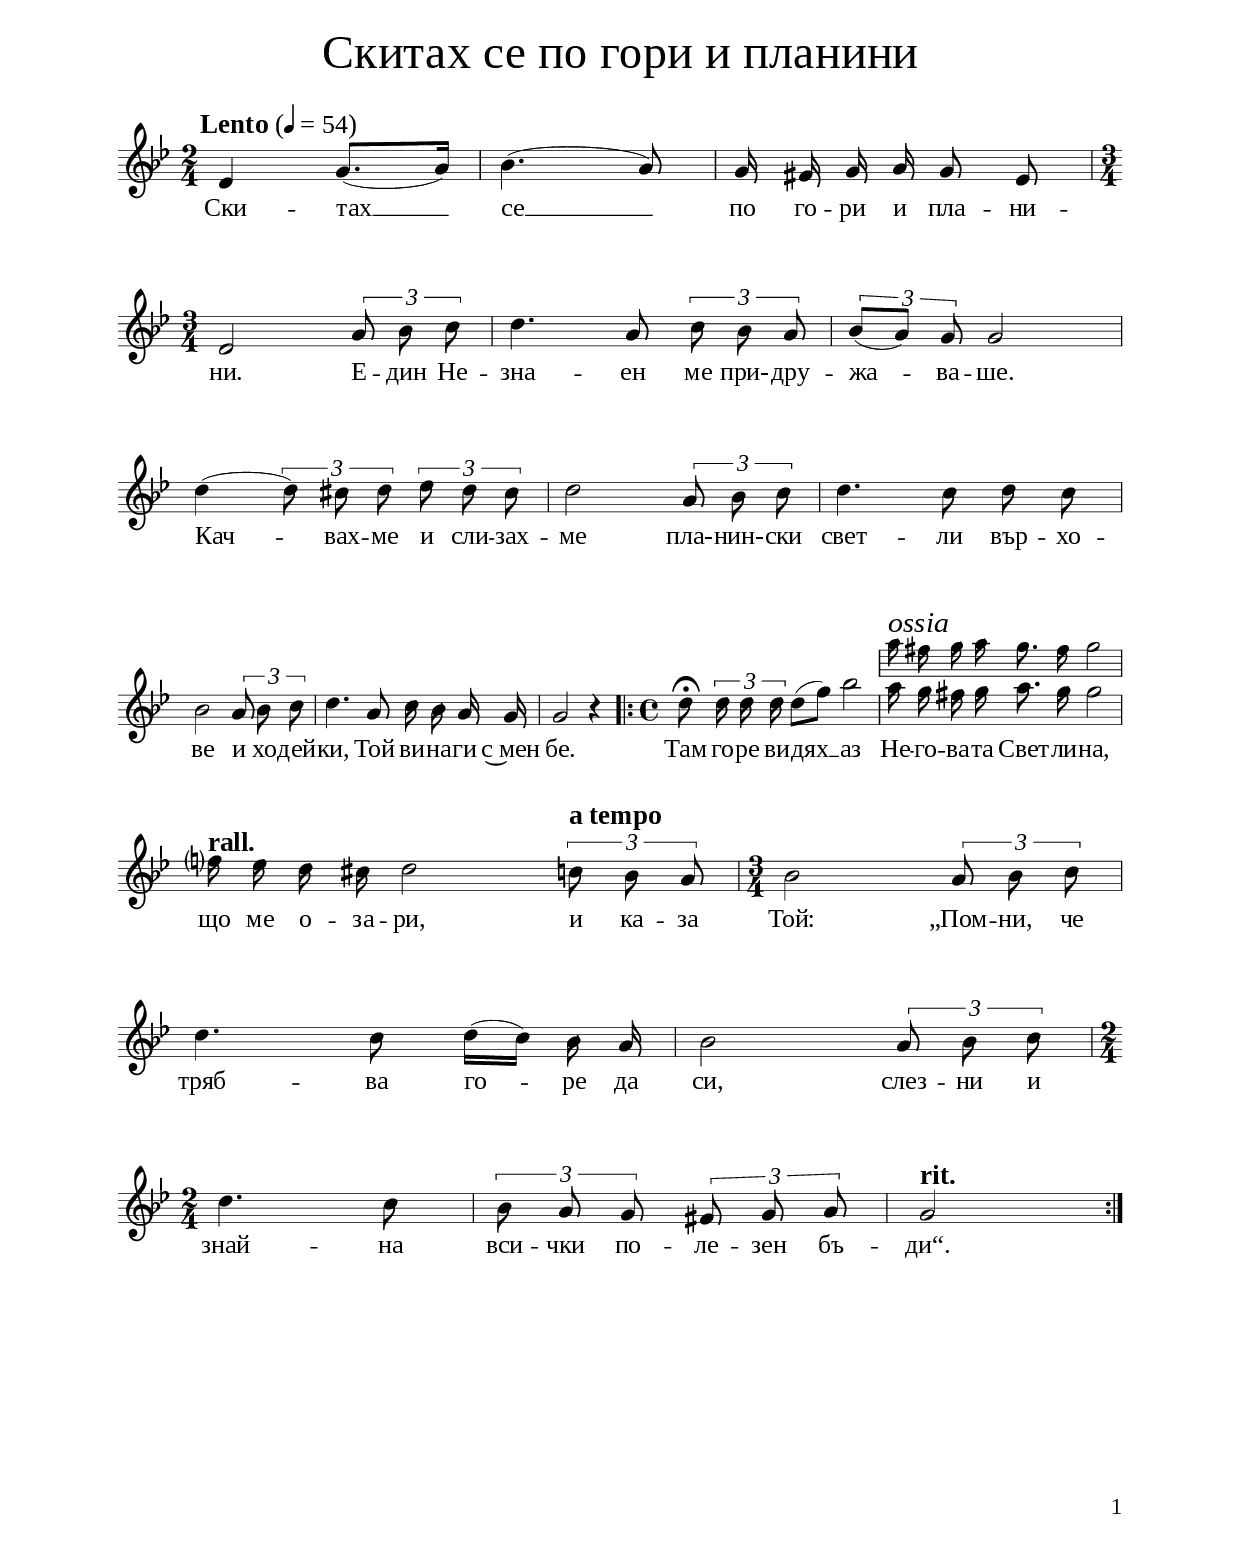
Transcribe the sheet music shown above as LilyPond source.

\version "2.24.3"

\include "include/globals.ily"

\bookpart {
  \label #'ref133
  \tocItem \markup "Скитах се по гори и планини"
  \include "include/bookpart-paper.ily"
  \score {
      \layout {
        indent = 0.0\cm % remove first line indentation
        ragged-last = ##f % do spread last line to fill the whole space
        \override Staff.BarLine.thick-thickness = #4 %make the end and repeat bars thiner
        \override Score.VoltaBracket.font-size = #-1.7 % make the repeat number fontsize smaller
        

        \context {
          \Score
          \omit BarNumber %remove bar numbers
          \override KeySignature.X-offset = #-1.2 % decrease keysigniture offset
          \override TimeSignature.X-offset = #-1.8 % decrease time signiture offset
          \override MetronomeMark.font-size = #1.5 % increase the tempo fontsize
          \override TupletNumber.font-size = #0.4 % increase the triol number

        } % context

        \context {
          % change staff size
          \Staff
          fontSize = #+0 % affects notes size only
          \override StaffSymbol.staff-space = #(magstep -3)
          \override StaffSymbol.thickness = #0.5
          \override BarLine.hair-thickness = #1
          %\override StaffSymbol.ledger-line-thickness = #'(0 . 0)
        }

        \context {
          % adjust space between staff and lyrics and between the two lyric lines
          \Lyrics
          \override VerticalAxisGroup.nonstaff-relatedstaff-spacing = #'((padding . 1))
          \override VerticalAxisGroup.nonstaff-nonstaff-spacing = #'((minimum-distance . 2))
          includeGraceNotes = ##t
        }
      } % layout

    \new Staff = main \relative c' {
      \clef treble
      \key g \minor
      \time 2/4
      \tempoFunc "Lento" 4 "54"
      \autoBeamOff
      d4  g8. (  [a16] ) | % 2
      bes4. (  a8 ) | % 3
      g16  fis16  g16  a16  g8
      es8 \break | % 4
      \time 3/4  | % 4
      d2
      \tupletUp \times 2/3  {
        a'8   bes8  c8
      }
      | % 5
      d4.  a8
      \times 2/3  {
        c8   bes8  a8
      }
      | % 6

      \times 2/3  {
        \stemUp bes8 (   [a8] )  g8
      } \stemNeutral
      g2 \break | % 7
      d'4 (
      \times 2/3  {
        d8 )   cis8  d8
      }

      \times 2/3  {
        es8   d8  cis8
      }
      | % 8
      d2
      \times 2/3  {
        a8   bes8  c8
      }
      | % 9
      d4.  c8  d8  c8 \break
      |
      bes2
      \times 2/3  {
        a8   bes8  c8
      }
      | % 11
      d4.  a8  c16  bes16
      a16  g16 | % 12
      g2 r4    \bar ".|:-|"
      | % 13
      \time 4/4  | % 13
      d'8 ^\fermata
      \times 2/3  {
        d16  d16  d16 ]
      }
      d8 ( [  g8 ) ]  bes2 | % 14

      <<
        {a16  g16  fis16  g16 a8.  g16  g2}

        \new Staff \with {
          \override VerticalAxisGroup.default-staff-staff-spacing =
          #'((basic-distance . 4.5)
             (padding . -10))
          \remove "Time_signature_engraver"
          alignAboveContext = #"main"
          fontSize = #-1
          \override StaffSymbol.staff-space = #(magstep -4)
          \override StaffSymbol.thickness = #(magstep -4)
          firstClef = ##f
        }
        {\autoBeamOff a16 ^\markup { \huge \italic "ossia"} fis16 g a g8. fis16 g2}
      >>
      \break | % 15

      \tempo "rall." f?16 es16
      d16  cis16  d2
      \times 2/3  {
        \tempo "a tempo" c8 bes8
        a8
      }
      | % 16
      \time 3/4  | % 16
      bes2
      \times 2/3  {
        a8  bes8  c8
      }
      \break | % 17
      d4.  c8  d16 ( [  c16
      ) ]  bes16  a16 | % 18
      bes2
      \times 2/3  {
        a8   bes8  c8
      } \time 2/4 \break | % 19
      d4.  c8 |
      \times 2/3  {
        bes8   a8  g8
      }
      \times 2/3  {
        fis8   g8    a8
      } |
      \tempo "rit." g2
      \bar ":|."

    }

    \addlyrics {
      Ски -- тах __  се __  по го -- ри
      и пла -- ни -- ни. Е -- дин Не --
      зна -- ен ме "при-" -- дру -- жа  --
      ва -- ше. Кач -- вах -- ме и сли
      -- зах -- ме "пла-" -- "нин-" -- ски свет --
      ли вър -- хо -- ве и хо -- дей --
      ки, Той ви -- на -- ги с~мен бе.
      Там го -- ре ви -- дях __  аз Не --
      го -- ва -- та Свет -- ли -- на, що
      ме о -- за -- ри, и ка -- за Той:
      „Пом -- ни, че тряб -- ва го --
      ре да си, слез -- ни и знай -- на
      вси -- чки по -- ле -- зен бъ --
      ди“.
    }

    \header {
      title = \titleFunc #'ref_desc_12 "Скитах се по гори и планини" "Skitah se po gori i planini"
    }

    \midi{}

  } % score


} % bookpart
